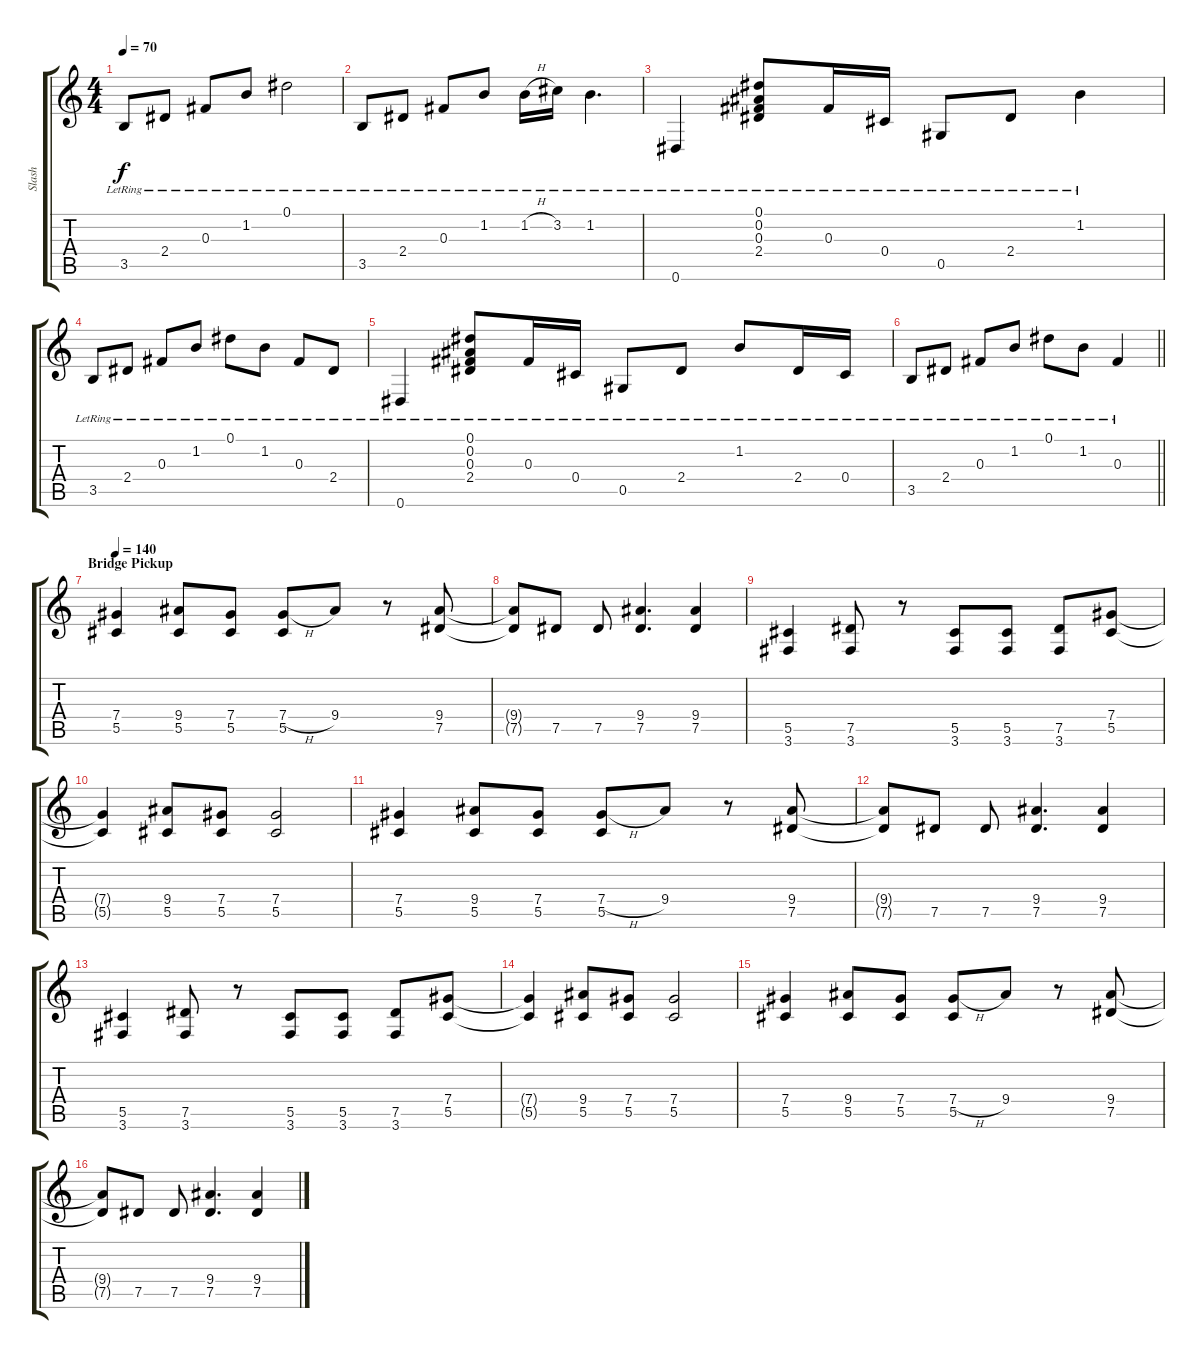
\track ("Slash" "Slash") {instrument electricguitarclean}
\staff {score tabs}
\tuning (Eb4 Bb3 Gb3 Db3 Ab2 Eb2) {hide}
\ts (4 4)
\tempo 70
\clef g2
\ks c
3.5{lr}.8{dy f} 2.4{lr}.8 0.3{lr}.8 1.2{lr}.8 0.1{lr}.2 |
3.5{lr}.8 2.4{lr}.8 0.3{lr}.8 1.2{lr}.8 1.2{h lr}.16 3.2{lr}.16 1.2{lr}.4{d} |
0.6{lr}.4 (0.1{lr} 0.2{lr} 0.3{lr} 2.4{lr}).8 0.3{lr}.16 0.4{lr}.16 0.5{lr}.8 2.4{lr}.8 1.2{lr}.4 |
3.5{lr}.8 2.4{lr}.8 0.3{lr}.8 1.2{lr}.8 0.1{lr}.8 1.2{lr}.8 0.3{lr}.8 2.4{lr}.8 |
0.6{lr}.4 (0.1{lr} 0.2{lr} 0.3{lr} 2.4{lr}).8 0.3{lr}.16 0.4{lr}.16 0.5{lr}.8 2.4{lr}.8 1.2{lr}.8 2.4{lr}.16 0.4{lr}.16 |
\barLineRight lightlight
3.5{lr}.8 2.4{lr}.8 0.3{lr}.8 1.2{lr}.8 0.1{lr}.8 1.2{lr}.8 0.3{lr}.4 |
\section ("" "Bridge Pickup")
\tempo 140
(7.4 5.5).4{instrument distortionguitar} (9.4 5.5).8 (7.4 5.5).8 (7.4{h} 5.5).8 9.4.8 r.8 (9.4 7.5).8 |
(9.4{t} 7.5{t}).8 7.5.8 7.5.8 (9.4 7.5).4{d} (9.4 7.5).4 |
(5.5 3.6).4 (7.5 3.6).8 r.8 (5.5 3.6).8 (5.5 3.6).8 (7.5 3.6).8 (7.4 5.5).8 |
(7.4{t} 5.5{t}).4 (9.4 5.5).8 (7.4 5.5).8 (7.4 5.5).2 |
(7.4 5.5).4 (9.4 5.5).8 (7.4 5.5).8 (7.4{h} 5.5).8 9.4.8 r.8 (9.4 7.5).8 |
(9.4{t} 7.5{t}).8 7.5.8 7.5.8 (9.4 7.5).4{d} (9.4 7.5).4 |
(5.5 3.6).4 (7.5 3.6).8 r.8 (5.5 3.6).8 (5.5 3.6).8 (7.5 3.6).8 (7.4 5.5).8 |
(7.4{t} 5.5{t}).4 (9.4 5.5).8 (7.4 5.5).8 (7.4 5.5).2 |
(7.4 5.5).4 (9.4 5.5).8 (7.4 5.5).8 (7.4{h} 5.5).8 9.4.8 r.8 (9.4 7.5).8 |
(9.4{t} 7.5{t}).8 7.5.8 7.5.8 (9.4 7.5).4{d} (9.4 7.5).4
